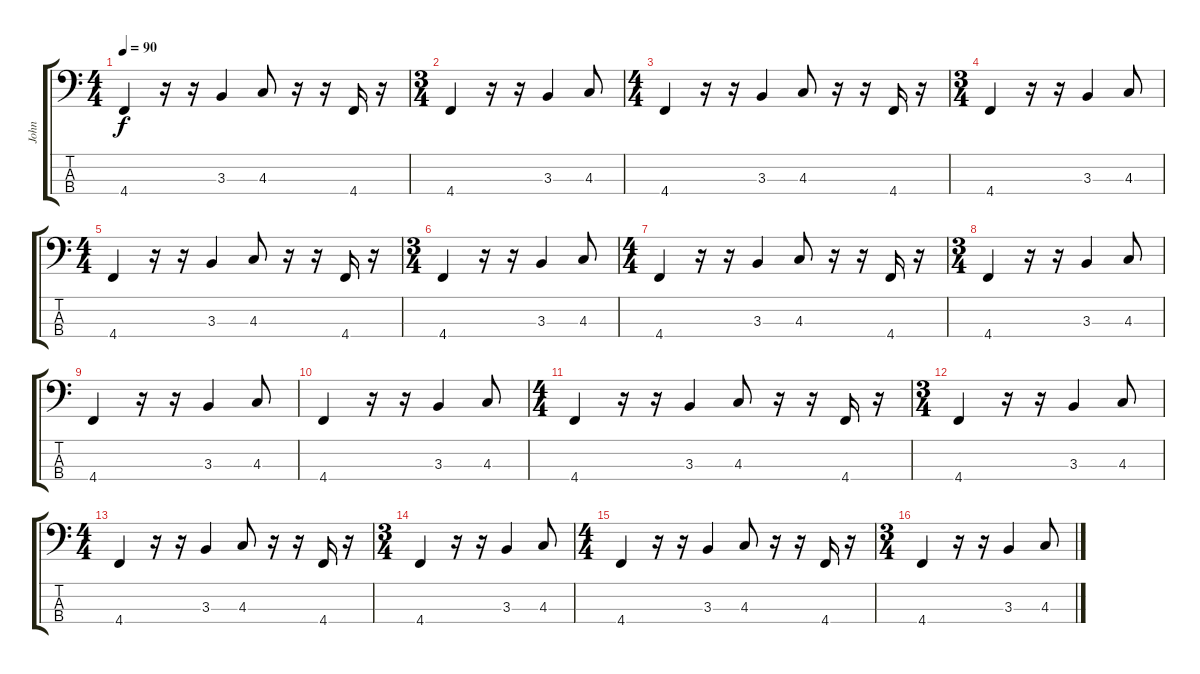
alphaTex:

\track ("John" "John") {instrument electricbasspick}
\staff {score tabs}
\tuning (Gb2 Db2 Ab1 Db1) {hide}
\ts (4 4)
\tempo 90
\clef f4
\ks c
4.4.4{dy f} r.16 r.16 3.3.4 4.3.8 r.16 r.16 4.4.16 r.16 |
\ts (3 4)
4.4.4 r.16 r.16 3.3.4 4.3.8 |
\ts (4 4)
4.4.4 r.16 r.16 3.3.4 4.3.8 r.16 r.16 4.4.16 r.16 |
\ts (3 4)
4.4.4 r.16 r.16 3.3.4 4.3.8 |
\ts (4 4)
4.4.4 r.16 r.16 3.3.4 4.3.8 r.16 r.16 4.4.16 r.16 |
\ts (3 4)
4.4.4 r.16 r.16 3.3.4 4.3.8 |
\ts (4 4)
4.4.4 r.16 r.16 3.3.4 4.3.8 r.16 r.16 4.4.16 r.16 |
\ts (3 4)
4.4.4 r.16 r.16 3.3.4 4.3.8 |
4.4.4 r.16 r.16 3.3.4 4.3.8 |
4.4.4 r.16 r.16 3.3.4 4.3.8 |
\ts (4 4)
4.4.4 r.16 r.16 3.3.4 4.3.8 r.16 r.16 4.4.16 r.16 |
\ts (3 4)
4.4.4 r.16 r.16 3.3.4 4.3.8 |
\ts (4 4)
4.4.4 r.16 r.16 3.3.4 4.3.8 r.16 r.16 4.4.16 r.16 |
\ts (3 4)
4.4.4 r.16 r.16 3.3.4 4.3.8 |
\ts (4 4)
4.4.4 r.16 r.16 3.3.4 4.3.8 r.16 r.16 4.4.16 r.16 |
\ts (3 4)
4.4.4 r.16 r.16 3.3.4 4.3.8
